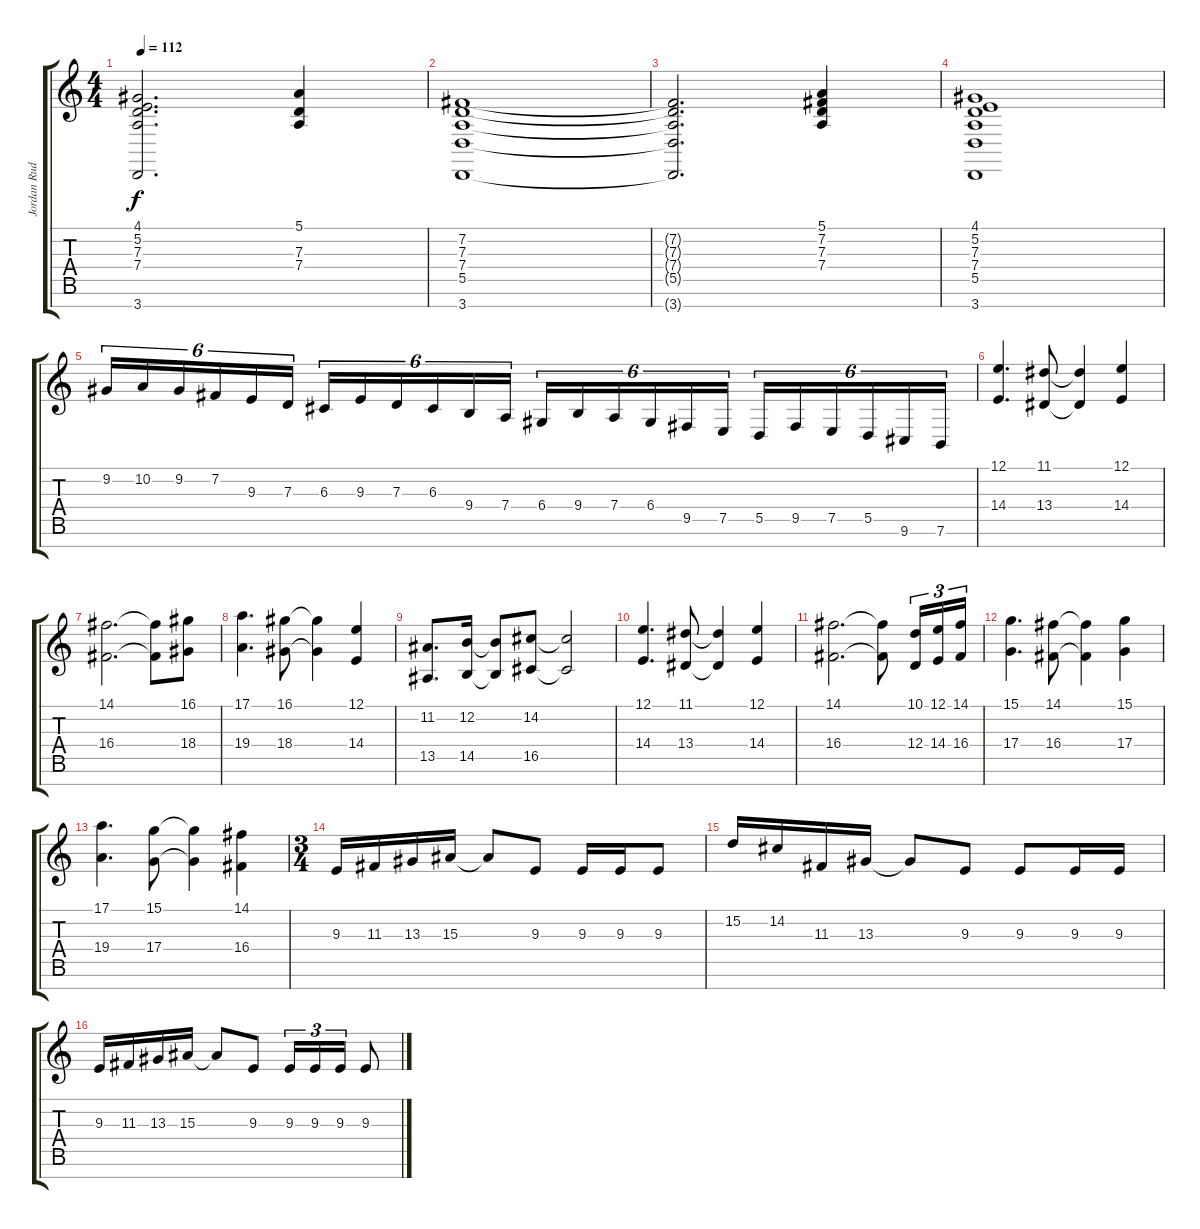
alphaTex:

\track ("Jordan Rudess" "Jordan Rud") {instrument stringensemble1}
\staff {score tabs}
\tuning (E4 B3 G3 D3 A2 E2 B1) {hide}
\ts (4 4)
\tempo 112
\clef g2
\ks c
(4.1{t} 5.2{t} 7.3{t} 7.4{t} 3.7{t}).2{d dy f} (5.1 7.3 7.4).4 |
(7.2 7.3 7.4 5.5 3.7).1 |
(7.2{t} 7.3{t} 7.4{t} 5.5{t} 3.7{t}).2{d} (5.1 7.2 7.3 7.4).4 |
(4.1 5.2 7.3 7.4 5.5 3.7).1 |
9.2.16{tu (6 4)} 10.2.16{tu (6 4)} 9.2.16{tu (6 4)} 7.2.16{tu (6 4)} 9.3.16{tu (6 4)} 7.3.16{tu (6 4)} 6.3.16{tu (6 4)} 9.3.16{tu (6 4)} 7.3.16{tu (6 4)} 6.3.16{tu (6 4)} 9.4.16{tu (6 4)} 7.4.16{tu (6 4)} 6.4.16{tu (6 4)} 9.4.16{tu (6 4)} 7.4.16{tu (6 4)} 6.4.16{tu (6 4)} 9.5.16{tu (6 4)} 7.5.16{tu (6 4)} 5.5.16{tu (6 4)} 9.5.16{tu (6 4)} 7.5.16{tu (6 4)} 5.5.16{tu (6 4)} 9.6.16{tu (6 4)} 7.6.16{tu (6 4)} |
(12.1 14.4).4{d} (11.1 13.4).8 (11.1{t} 13.4{t}).4 (12.1 14.4).4 |
(14.1 16.4).2{d} (14.1{t} 16.4{t}).8 (16.1 18.4).8 |
(17.1 19.4).4{d} (16.1 18.4).8 (16.1{t} 18.4{t}).4 (12.1 14.4).4 |
(11.2 13.5).8{d} (12.2 14.5).16 (12.2{t} 14.5{t}).8 (14.2 16.5).8 (14.2{t} 16.5{t}).2 |
(12.1 14.4).4{d} (11.1 13.4).8 (11.1{t} 13.4{t}).4 (12.1 14.4).4 |
(14.1 16.4).2{d} (14.1{t} 16.4{t}).8 (10.1 12.4).16{tu (3 2)} (12.1 14.4).16{tu (3 2)} (14.1 16.4).16{tu (3 2)} |
(15.1 17.4).4{d} (14.1 16.4).8 (14.1{t} 16.4{t}).4 (15.1 17.4).4 |
(17.1 19.4).4{d} (15.1 17.4).8 (15.1{t} 17.4{t}).4 (14.1 16.4).4 |
\ts (3 4)
9.3.16 11.3.16 13.3.16 15.3.16 15.3{t}.8 9.3.8 9.3.16 9.3.16 9.3.8 |
15.2.16 14.2.16 11.3.16 13.3.16 13.3{t}.8 9.3.8 9.3.8 9.3.16 9.3.16 |
9.3.16 11.3.16 13.3.16 15.3.16 15.3{t}.8 9.3.8 9.3.16{tu (3 2)} 9.3.16{tu (3 2)} 9.3.16{tu (3 2)} 9.3.8
